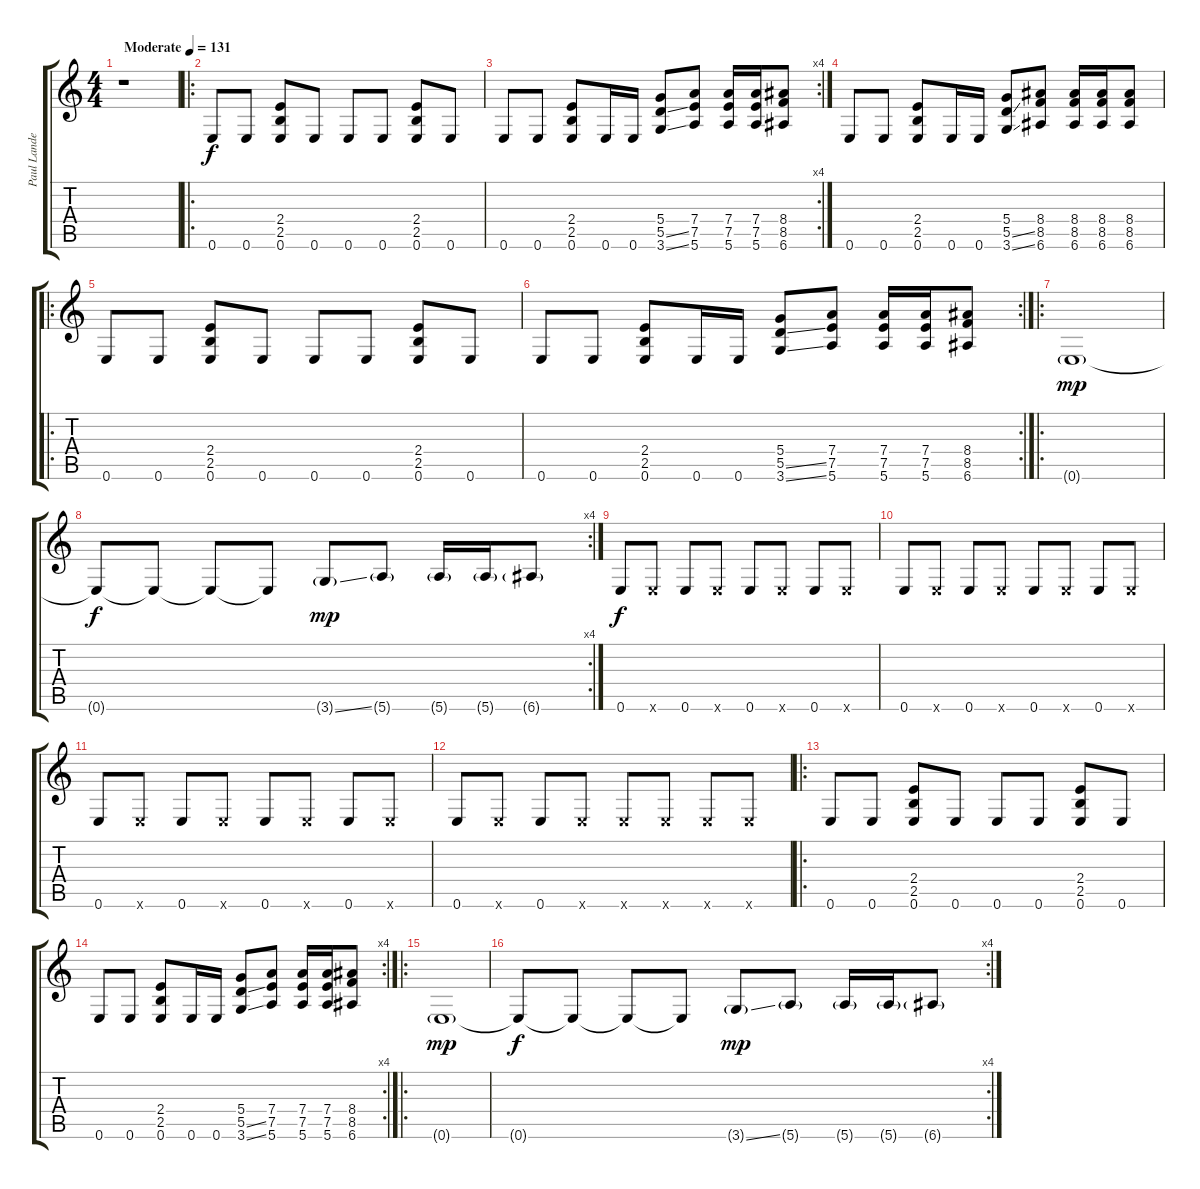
\track ("Paul Landers" "Paul Lande") {instrument distortionguitar}
\staff {score tabs}
\tuning (E4 B3 G3 D3 A2 E2) {hide}
\ts (4 4)
\tempo (131 "Moderate")
\clef g2
\ks c
r.1{dy f instrument distortionguitar} |
\ro
0.6.8 0.6.8 (2.4 2.5 0.6).8 0.6.8 0.6.8 0.6.8 (2.4 2.5 0.6).8 0.6.8 |
\rc 4
0.6.8 0.6.8 (2.4 2.5 0.6).8 0.6.16 0.6.16 (5.4 5.5{ss} 3.6{ss}).8 (7.4 7.5 5.6).8 (7.4 7.5 5.6).16 (7.4 7.5 5.6).16 (8.4 8.5 6.6).8 |
0.6.8 0.6.8 (2.4 2.5 0.6).8 0.6.16 0.6.16 (5.4 5.5{ss} 3.6{ss}).8 (8.4 8.5 6.6).8 (8.4 8.5 6.6).16 (8.4 8.5 6.6).16 (8.4 8.5 6.6).8 |
\ro
0.6.8 0.6.8 (2.4 2.5 0.6).8 0.6.8 0.6.8 0.6.8 (2.4 2.5 0.6).8 0.6.8 |
\rc 2
0.6.8 0.6.8 (2.4 2.5 0.6).8 0.6.16 0.6.16 (5.4 5.5{ss} 3.6{ss}).8 (7.4 7.5 5.6).8 (7.4 7.5 5.6).16 (7.4 7.5 5.6).16 (8.4 8.5 6.6).8 |
\ro
0.6{g}.1{dy mp} |
\rc 4
0.6{t}.8{dy f} 0.6{t}.8 0.6{t}.8 0.6{t}.8 3.6{ss g}.8{dy mp} 5.6{g}.8 5.6{g}.16 5.6{g}.16 6.6{g}.8 |
0.6.8{dy f} 0.6{x}.8 0.6.8 0.6{x}.8 0.6.8 0.6{x}.8 0.6.8 0.6{x}.8 |
0.6.8 0.6{x}.8 0.6.8 0.6{x}.8 0.6.8 0.6{x}.8 0.6.8 0.6{x}.8 |
0.6.8 0.6{x}.8 0.6.8 0.6{x}.8 0.6.8 0.6{x}.8 0.6.8 0.6{x}.8 |
0.6.8 0.6{x}.8 0.6.8 0.6{x}.8 0.6{x}.8 0.6{x}.8 0.6{x}.8 0.6{x}.8 |
\ro
0.6.8 0.6.8 (2.4 2.5 0.6).8 0.6.8 0.6.8 0.6.8 (2.4 2.5 0.6).8 0.6.8 |
\rc 4
0.6.8 0.6.8 (2.4 2.5 0.6).8 0.6.16 0.6.16 (5.4 5.5{ss} 3.6{ss}).8 (7.4 7.5 5.6).8 (7.4 7.5 5.6).16 (7.4 7.5 5.6).16 (8.4 8.5 6.6).8 |
\ro
0.6{g}.1{dy mp} |
\rc 4
0.6{t}.8{dy f} 0.6{t}.8 0.6{t}.8 0.6{t}.8 3.6{ss g}.8{dy mp} 5.6{g}.8 5.6{g}.16 5.6{g}.16 6.6{g}.8
